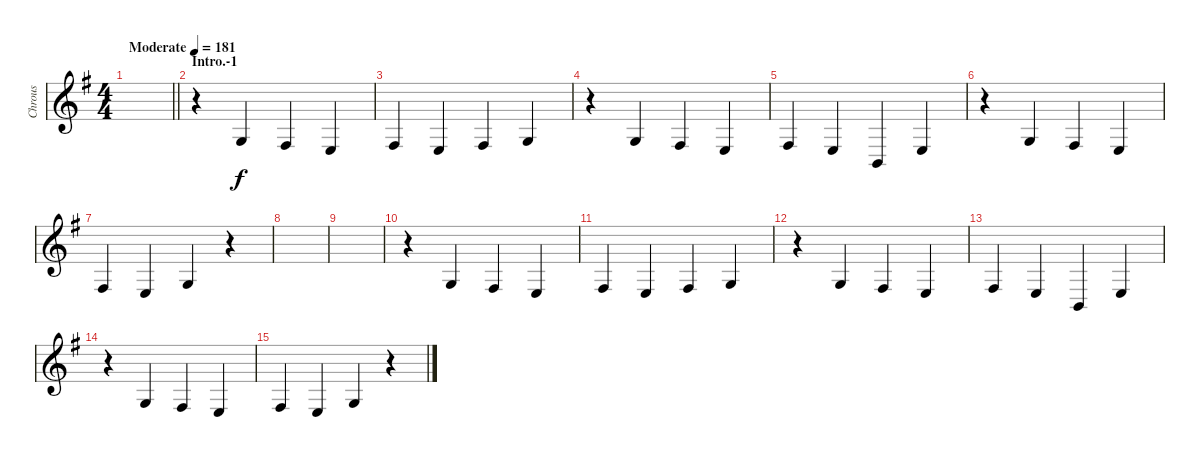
\track ("Chrous" "Chrous") {instrument cello}
\staff {score}
\tuning (E4 B3 G3 D3 A2 E2) {hide}
\ts (4 4)
\tempo (181 "Moderate")
\clef g2
\barLineRight lightlight
\ks g
|
\section ("" "Intro.-1")
r.4 0.3.4 4.4.4 2.4.4 |
4.4.4 2.4.4 4.4.4 0.3.4 |
r.4 0.3.4 4.4.4 2.4.4 |
4.4.4 2.4.4 2.5.4 2.4.4 |
r.4 0.3.4 4.4.4 2.4.4 |
4.4.4 2.4.4 0.3.4 r.4 |
|
|
r.4 0.3.4 4.4.4 2.4.4 |
4.4.4 2.4.4 4.4.4 0.3.4 |
r.4 0.3.4 4.4.4 2.4.4 |
4.4.4 2.4.4 2.5.4 2.4.4 |
r.4 0.3.4 4.4.4 2.4.4 |
4.4.4 2.4.4 0.3.4 r.4
